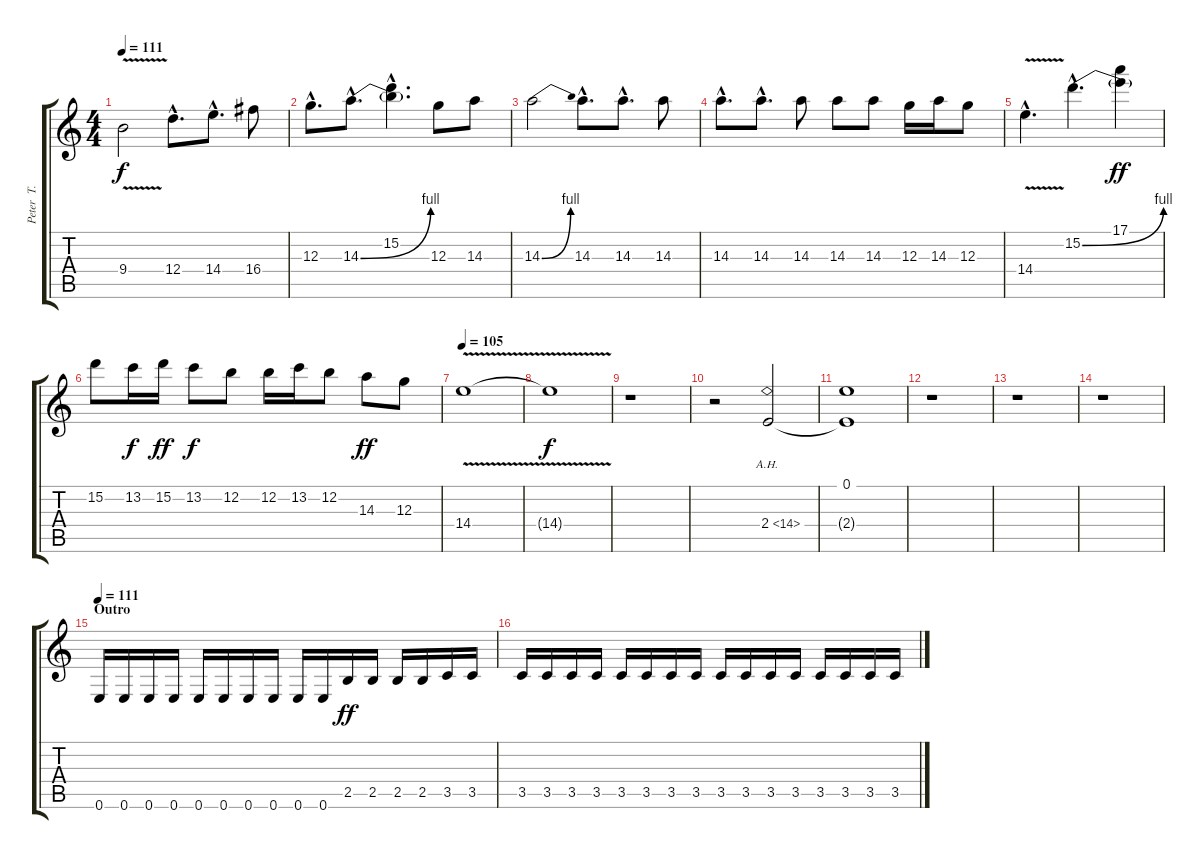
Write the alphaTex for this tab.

\track ("Peter  T. (Solo)" "Peter  T. ") {instrument distortionguitar}
\staff {score tabs}
\tuning (E4 B3 G3 D3 A2 E2) {hide}
\ts (4 4)
\tempo 111
\clef g2
\ks c
9.4{v}.2{dy f} 12.4{hac}.8{d} 14.4{hac}.8{d} 16.4.8 |
12.3{hac}.8{d} 14.3{be (bend 0 0 60 4) hac}.8{d} (15.2{hac} 14.3{hac t}).4{d} 12.3.8 14.3.8 |
14.3{be (bend 0 0 60 4)}.2 14.3{hac}.8{d} 14.3{hac}.8{d} 14.3.8 |
14.3{hac}.8{d} 14.3{hac}.8{d} 14.3.8 14.3.8 14.3.8 12.3.16 14.3.16 12.3.8 |
14.4{v hac}.4{d} 15.2{be (bend 0 0 60 4) hac}.4{d} (17.1 15.2{t}).4{dy ff} |
15.2.8 13.2.16{dy f} 15.2.16{dy ff} 13.2.8{dy f} 12.2.8 12.2.16 13.2.16 12.2.8 14.3.8{dy ff} 12.3.8 |
\tempo 105
14.4{v}.1 |
14.4{t}.1{dy f} |
r.1 |
r.2 2.4{ah 12}.2 |
(0.1 2.4{t}).1 |
r.1 |
r.1 |
r.1 |
\section ("" "Outro")
\tempo 111
0.6.16 0.6.16 0.6.16 0.6.16 0.6.16 0.6.16 0.6.16 0.6.16 0.6.16 0.6.16 2.5.16{dy ff} 2.5.16 2.5.16 2.5.16 3.5.16 3.5.16 |
3.5.16 3.5.16 3.5.16 3.5.16 3.5.16 3.5.16 3.5.16 3.5.16 3.5.16 3.5.16 3.5.16 3.5.16 3.5.16 3.5.16 3.5.16 3.5.16
